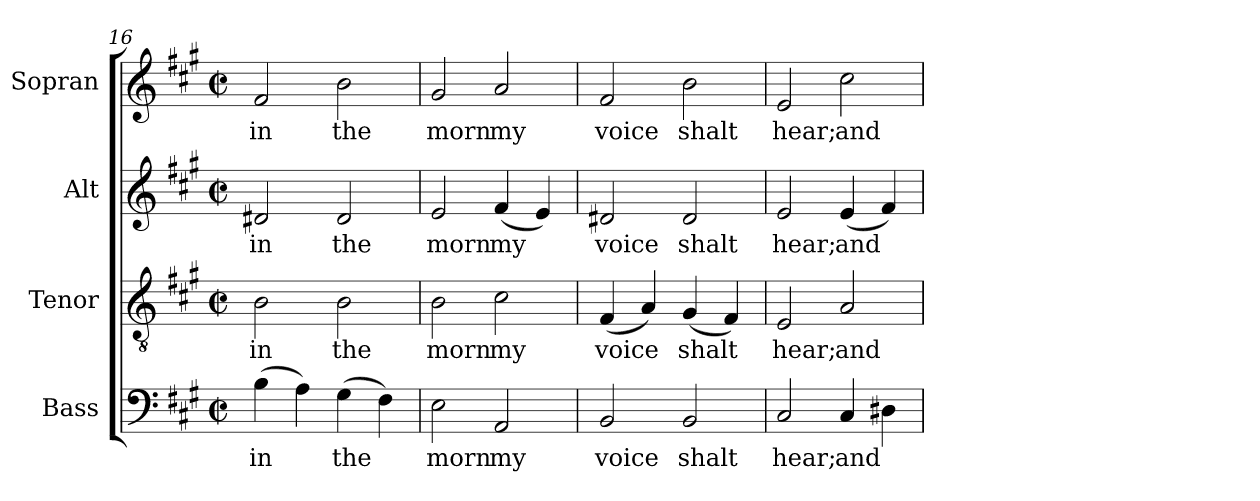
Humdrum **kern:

**kern	**text	**kern	**text	**kern	**text	**kern	**text
*part4	*part4	*part3	*part3	*part2	*part2	*part1	*part1
*staff4	*staff4	*staff3	*staff3	*staff2	*staff2	*staff1	*staff1
*I"Bass	*	*I"Tenor	*	*I"Alt	*	*I"Sopran	*
*I'B.	*	*I'T.	*	*I'A.	*	*I'S.	*
*clefF4	*	*clefGv2	*	*clefG2	*	*clefG2	*
*	*	*ITrd7c12	*	*	*	*	*
*k[f#c#g#]	*	*k[f#c#g#]	*	*k[f#c#g#]	*	*k[f#c#g#]	*
*f#:	*	*f#:	*	*f#:	*	*f#:	*
*M2/2	*	*M2/2	*	*M2/2	*	*M2/2	*
*met(c|)	*	*met(c|)	*	*met(c|)	*	*met(c|)	*
=16	=16	=16	=16	=16	=16	=16	=16
!	!LO:LY:b:color=#000000	!	!	!	!	!	!
!	!	!	!LO:LY:b:color=#000000	!	!	!	!
!	!	!	!	!	!LO:LY:b:color=#000000	!	!
!	!	!	!	!	!	!	!LO:LY:b:color=#000000
(4Bi\	in	2BBi\	in	2d#Xi/	in	2f#i/	in
4Ai\)	.	.	.	.	.	.	.
!	!LO:LY:b:color=#000000	!	!	!	!	!	!
!	!	!	!LO:LY:b:color=#000000	!	!	!	!
!	!	!	!	!	!LO:LY:b:color=#000000	!	!
!	!	!	!	!	!	!	!LO:LY:b:color=#000000
(4G#i\	the	2BBi\	the	2d#i/	the	2bi\	the
4F#i\)	.	.	.	.	.	.	.
=17	=17	=17	=17	=17	=17	=17	=17
!	!LO:LY:b:color=#000000	!	!	!	!	!	!
!	!	!	!LO:LY:b:color=#000000	!	!	!	!
!	!	!	!	!	!LO:LY:b:color=#000000	!	!
!	!	!	!	!	!	!	!LO:LY:b:color=#000000
2Ei\	morn	2BBi\	morn	2ei/	morn	2g#i/	morn
!	!LO:LY:b:color=#000000	!	!	!	!	!	!
!	!	!	!LO:LY:b:color=#000000	!	!	!	!
!	!	!	!	!	!LO:LY:b:color=#000000	!	!
!	!	!	!	!	!	!	!LO:LY:b:color=#000000
2AAi/	my	2C#i\	my	(4f#i/	my	2ai/	my
.	.	.	.	4ei/)	.	.	.
!!LO:LB:g=z
=18	=18	=18	=18	=18	=18	=18	=18
!	!LO:LY:b:color=#000000	!	!	!	!	!	!
!	!	!	!LO:LY:b:color=#000000	!	!	!	!
!	!	!	!	!	!LO:LY:b:color=#000000	!	!
!	!	!	!	!	!	!	!LO:LY:b:color=#000000
2BBi/	voice	(4FF#i/	voice	2d#Xi/	voice	2f#i/	voice
.	.	4AAi/)	.	.	.	.	.
!	!LO:LY:b:color=#000000	!	!	!	!	!	!
!	!	!	!LO:LY:b:color=#000000	!	!	!	!
!	!	!	!	!	!LO:LY:b:color=#000000	!	!
!	!	!	!	!	!	!	!LO:LY:b:color=#000000
2BBi/	shalt	(4GG#i/	shalt	2d#i/	shalt	2bi\	shalt
.	.	4FF#i/)	.	.	.	.	.
=19	=19	=19	=19	=19	=19	=19	=19
!	!LO:LY:b:color=#000000	!	!	!	!	!	!
!	!	!	!LO:LY:b:color=#000000	!	!	!	!
!	!	!	!	!	!LO:LY:b:color=#000000	!	!
!	!	!	!	!	!	!	!LO:LY:b:color=#000000
2C#i/	hear;	2EEi/	hear;	2ei/	hear;	2ei/	hear;
!	!LO:LY:b:color=#000000	!	!	!	!	!	!
!	!	!	!LO:LY:b:color=#000000	!	!	!	!
!	!	!	!	!	!LO:LY:b:color=#000000	!	!
!	!	!	!	!	!	!	!LO:LY:b:color=#000000
4C#i/	and	2AAi/	and	(4ei/	and	2cc#i\	and
4D#Xi\	.	.	.	4f#i/)	.	.	.
=	=	=	=	=	=	=	=
*-	*-	*-	*-	*-	*-	*-	*-
